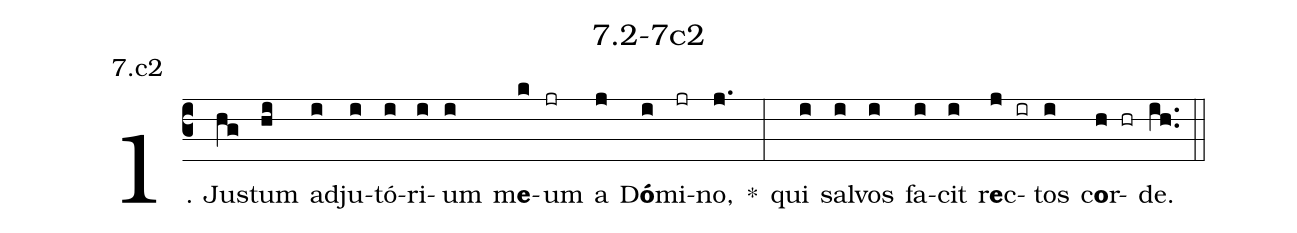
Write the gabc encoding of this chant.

name: 7.2-7c2;
annotation: 7.c2;
%%
(c3)1. Jus(hg)tum(hi) ad(i)ju(i)tó(i)ri(i)um(i) m<b>e</b>(k)um(jr) a(j) D<b>ó</b>(i)mi(jr)no,(j.) *(:) qui(i) sal(i)vos(i) fa(i)cit(i) r<b>e</b>c(j ir)tos(i) c<b>o</b>r(h hr)de.(ih..) (::)
